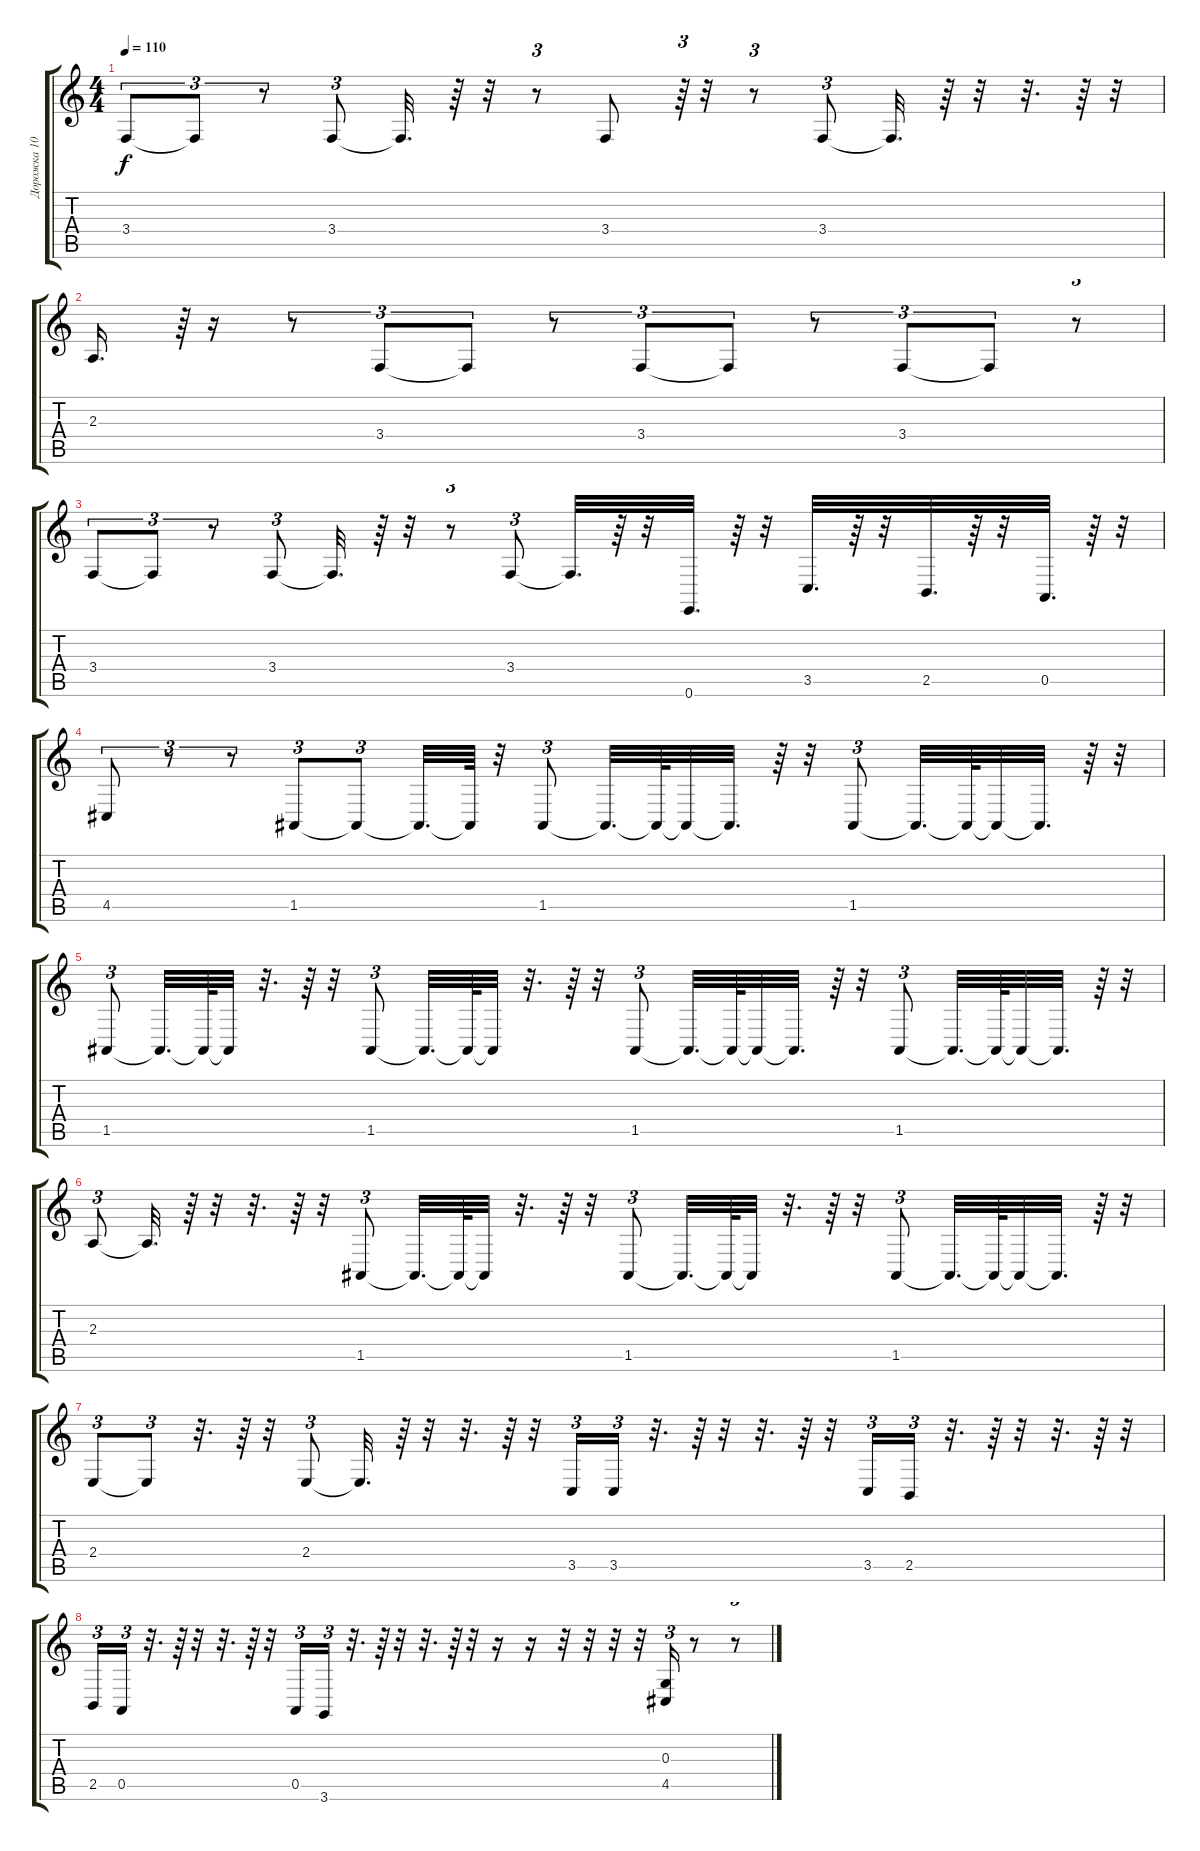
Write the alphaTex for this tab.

\track ("Дорожка 10" "Дорожка 10") {instrument acousticgrandpiano}
\staff {score tabs}
\tuning (E4 B3 G3 D3 A2 E2) {hide}
\ts (4 4)
\tempo 110
\clef g2
\ks c
3.4.8{tu (3 2) dy f} 3.4{t}.8{tu (3 2)} r.8{tu (3 2)} 3.4.8{tu (3 2)} 3.4{t}.32{d} r.64 r.32 r.8{tu (3 2)} 3.4.8 r.64{tu (3 2)} r.32 r.8{tu (3 2)} 3.4.8{tu (3 2)} 3.4{t}.32{d} r.64 r.32 r.32{d} r.64 r.32 |
2.3.16{d} r.64{tu (3 2)} r.16 r.8{tu (3 2)} 3.4.8{tu (3 2)} 3.4{t}.8{tu (3 2)} r.8{tu (3 2)} 3.4.8{tu (3 2)} 3.4{t}.8{tu (3 2)} r.8{tu (3 2)} 3.4.8{tu (3 2)} 3.4{t}.8{tu (3 2)} r.8{tu (3 2)} |
3.4.8{tu (3 2)} 3.4{t}.8{tu (3 2)} r.8{tu (3 2)} 3.4.8{tu (3 2)} 3.4{t}.32{d} r.64 r.32 r.8{tu (3 2)} 3.4.8{tu (3 2)} 3.4{t}.32{d} r.64 r.32 0.6.32{d} r.64 r.32 3.5.32{d} r.64 r.32 2.5.32{d} r.64 r.32 0.5.32{d} r.64 r.32 |
4.5.8{tu (3 2)} r.8{tu (3 2)} r.8{tu (3 2)} 1.5.8{tu (3 2)} 1.5{t}.8{tu (3 2)} 1.5{t}.32{d} 1.5{t}.64 r.32 1.5.8{tu (3 2)} 1.5{t}.32{d} 1.5{t}.64 1.5{t}.32 1.5{t}.32{d} r.64 r.32 1.5.8{tu (3 2)} 1.5{t}.32{d} 1.5{t}.64 1.5{t}.32 1.5{t}.32{d} r.64 r.32 |
1.5.8{tu (3 2)} 1.5{t}.32{d} 1.5{t}.64 1.5{t}.32 r.32{d} r.64 r.32 1.5.8{tu (3 2)} 1.5{t}.32{d} 1.5{t}.64 1.5{t}.32 r.32{d} r.64 r.32 1.5.8{tu (3 2)} 1.5{t}.32{d} 1.5{t}.64 1.5{t}.32 1.5{t}.32{d} r.64 r.32 1.5.8{tu (3 2)} 1.5{t}.32{d} 1.5{t}.64 1.5{t}.32 1.5{t}.32{d} r.64 r.32 |
2.3.8{tu (3 2)} 2.3{t}.32{d} r.64 r.32 r.32{d} r.64 r.32 1.5.8{tu (3 2)} 1.5{t}.32{d} 1.5{t}.64 1.5{t}.32 r.32{d} r.64 r.32 1.5.8{tu (3 2)} 1.5{t}.32{d} 1.5{t}.64 1.5{t}.32 r.32{d} r.64 r.32 1.5.8{tu (3 2)} 1.5{t}.32{d} 1.5{t}.64 1.5{t}.32 1.5{t}.32{d} r.64 r.32 |
2.4.8{tu (3 2)} 2.4{t}.8{tu (3 2)} r.32{d} r.64 r.32 2.4.8{tu (3 2)} 2.4{t}.32{d} r.64 r.32 r.32{d} r.64 r.32 3.5.16{tu (3 2)} 3.5.16{tu (3 2)} r.32{d} r.64 r.32 r.32{d} r.64 r.32 3.5.16{tu (3 2)} 2.5.16{tu (3 2)} r.32{d} r.64 r.32 r.32{d} r.64 r.32 |
2.5.16{tu (3 2)} 0.5.16{tu (3 2)} r.32{d} r.64 r.32 r.32{d} r.64 r.32 0.5.16{tu (3 2)} 3.6.16{tu (3 2)} r.32{d} r.64 r.32 r.32{d} r.64 r.32 r.16 r.16 r.32 r.32 r.32 r.32 (0.3 4.5).16{tu (3 2)} r.8 r.8{tu (3 2)}
